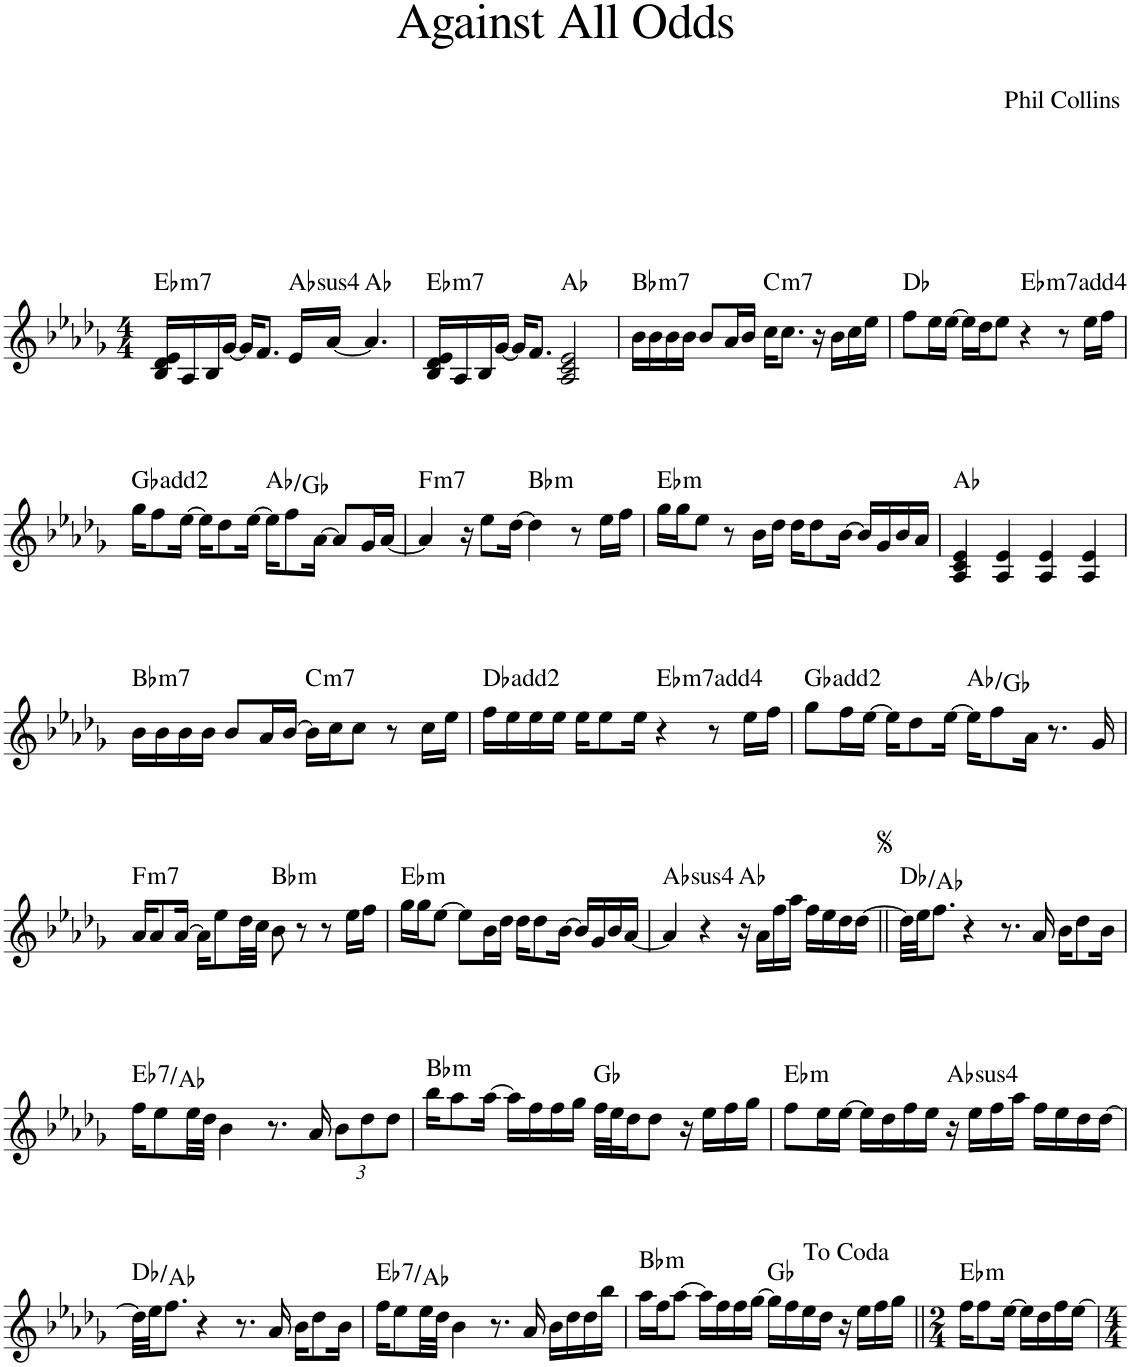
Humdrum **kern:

**kern	**harte
*part1	*part1
*staff1	*
*I"Piano	*
*I'Pno.	*
*clefG2	*
*k[b-e-a-d-g-]	*
*M4/4	*
=1	=1
!	!LO:H:kt=m7
16B-/ 16d-/ 16e-/LL	Eb:min7
16A-/	.
16B-/	.
[16g-/JJ	.
16g-/KL]	.
8.f/J	.
!	!LO:H:kt=4
16e-/LL	Ab:sus4
[16a-/JJ	.
4.a-/]	Ab:maj
=2	=2
!	!LO:H:kt=m7
16B-/ 16d-/ 16e-/LL	Eb:min7
16A-/	.
16B-/	.
[16g-/JJ	.
16g-/KL]	.
8.f/J	.
2A-/ 2c/ 2e-/	Ab:maj
=3	=3
!	!LO:H:kt=m7
16b-\LL	Bb:min7
16b-\	.
16b-\	.
16b-\JJ	.
8b-/L	.
16a-/L	.
16b-/JJ	.
!	!LO:H:kt=m7
16cc\KL	C:min7
8.cc\J	.
16r	.
16b-\LL	.
16cc\	.
16ee-\JJ	.
=4	=4
8ff\L	Db:maj
16ee-\L	.
[16ee-\JJ	.
16ee-\LL]	.
16dd-\J	.
8ee-\J	.
!	!LO:H:kt=m7
4r	Eb:min7(4)
8r	.
16ee-\LL	.
16ff\JJ	.
!!LO:LB:g=z
=5	=5
16gg-\KL	Gb:maj(2)
8ff\	.
[16ee-\Jk	.
16ee-\KL]	.
8dd-\	.
[16ee-\Jk	.
16ee-\KL]	Ab:maj/b7
8ff\	.
[16a-\Jk	.
8a-/L]	.
16g-/L	.
[16a-/JJ	.
=6	=6
!	!LO:H:kt=m7
4a-/]	F:min7
16r	.
8ee-\L	.
[16dd-\Jk	.
!	!LO:H:kt=m
4dd-\]	Bb:min
8r	.
16ee-\LL	.
16ff\JJ	.
=7	=7
!	!LO:H:kt=m
16gg-\LL	Eb:min
16gg-\J	.
8ee-\J	.
8r	.
16b-\LL	.
16dd-\JJ	.
16dd-\KL	.
8dd-\	.
[16b-\Jk	.
16b-/LL]	.
16g-/	.
16b-/	.
16a-/JJ	.
=8	=8
4A-/ 4c/ 4e-/	Ab:maj
4A-/ 4e-/	.
4A-/ 4e-/	.
4A-/ 4e-/	.
!!LO:LB:g=z
=9	=9
!	!LO:H:kt=m7
16b-\LL	Bb:min7
16b-\	.
16b-\	.
16b-\JJ	.
8b-/L	.
16a-/L	.
[16b-/JJ	.
!	!LO:H:kt=m7
16b-\LL]	C:min7
16cc\J	.
8cc\J	.
8r	.
16cc\LL	.
16ee-\JJ	.
=10	=10
16ff\LL	Db:maj(2)
16ee-\	.
16ee-\	.
16ee-\JJ	.
16ee-\KL	.
8ee-\	.
16ee-\Jk	.
!	!LO:H:kt=m7
4r	Eb:min7(4)
8r	.
16ee-\LL	.
16ff\JJ	.
=11	=11
8gg-\L	Gb:maj(2)
16ff\L	.
[16ee-\JJ	.
16ee-\KL]	.
8dd-\	.
[16ee-\Jk	.
16ee-\KL]	Ab:maj/b7
8ff\	.
16a-\Jk	.
8.r	.
16g-/	.
!!LO:LB:g=z
=12	=12
!	!LO:H:kt=m7
16a-/KL	F:min7
8a-/	.
[16a-/Jk	.
16a-\KL]	.
8ee-\	.
32dd-\LL	.
32cc\JJJ	.
!	!LO:H:kt=m
8b-\	Bb:min
8r	.
8r	.
16ee-\LL	.
16ff\JJ	.
=13	=13
!	!LO:H:kt=m
16gg-\LL	Eb:min
16gg-\J	.
[8ee-\J	.
8ee-\L]	.
16b-\L	.
16dd-\JJ	.
16dd-\KL	.
8dd-\	.
[16b-\Jk	.
16b-/LL]	.
16g-/	.
16b-/	.
[16a-/JJ	.
=14	=14
!	!LO:H:kt=4
4a-/]	Ab:sus4
4r	.
16r	Ab:maj
16a-\LL	.
16ff\	.
16aa-\JJ	.
16ff\LL	.
16ee-\	.
16dd-\	.
[16dd-\JJ	.
=15||	=15||
32dd-\LLL]	Db:maj/5
32ee-\JJ	.
8.ff\J	.
4r	.
8.r	.
16a-/	.
16b-\KL	.
8dd-\	.
16b-\Jk	.
!!LO:LB:g=z
=16	=16
!	!LO:H:kt=7
16ff\KL	Eb:7/4
8ee-\	.
32ee-\LL	.
32dd-\JJJ	.
4b-\	.
8.r	.
16a-/	.
*Xbrackettup	*
12b-\L	.
12dd-\	.
12dd-\J	.
=17	=17
!	!LO:H:kt=m
16bb-\KL	Bb:min
8aa-\	.
[16aa-\Jk	.
16aa-\LL]	.
16ff\	.
16ff\	.
16gg-\JJ	.
32ff\LLL	Gb:maj
32ee-\J	.
16dd-\J	.
8dd-\J	.
16r	.
16ee-\LL	.
16ff\	.
16gg-\JJ	.
=18	=18
!	!LO:H:kt=m
8ff\L	Eb:min
16ee-\L	.
[16ee-\JJ	.
16ee-\LL]	.
16dd-\	.
16ff\	.
16ee-\JJ	.
!	!LO:H:kt=4
16r	Ab:sus4
16ee-\LL	.
16ff\	.
16aa-\JJ	.
16ff\LL	.
16ee-\	.
16dd-\	.
[16dd-\JJ	.
!!LO:LB:g=z
=19	=19
32dd-\LLL]	Db:maj/5
32ee-\JJ	.
8.ff\J	.
4r	.
8.r	.
16a-/	.
16b-\KL	.
8dd-\	.
16b-\Jk	.
=20	=20
!	!LO:H:kt=7
16ff\KL	Eb:7/4
8ee-\	.
32ee-\LL	.
32dd-\JJJ	.
4b-\	.
8.r	.
16a-/	.
16b-\LL	.
16dd-\	.
16dd-\	.
16bb-\JJ	.
=21	=21
!	!LO:H:kt=m
16aa-\LL	Bb:min
16ff\J	.
[8aa-\J	.
16aa-\LL]	.
16ff\	.
16ff\	.
[16gg-\JJ	.
16gg-\LL]	Gb:maj
16ff\	.
16ee-\	.
16dd-\JJ	.
16r	.
16ee-\LL	.
16ff\	.
16gg-\JJ	.
=22||	=22||
*M2/4	*
!	!LO:H:kt=m
16ff\KL	Eb:min
8ff\	.
[16ee-\Jk	.
16ee-\LL]	.
16dd-\	.
16ff\	.
[16ee-\JJ	.
=	=
*-	*-
